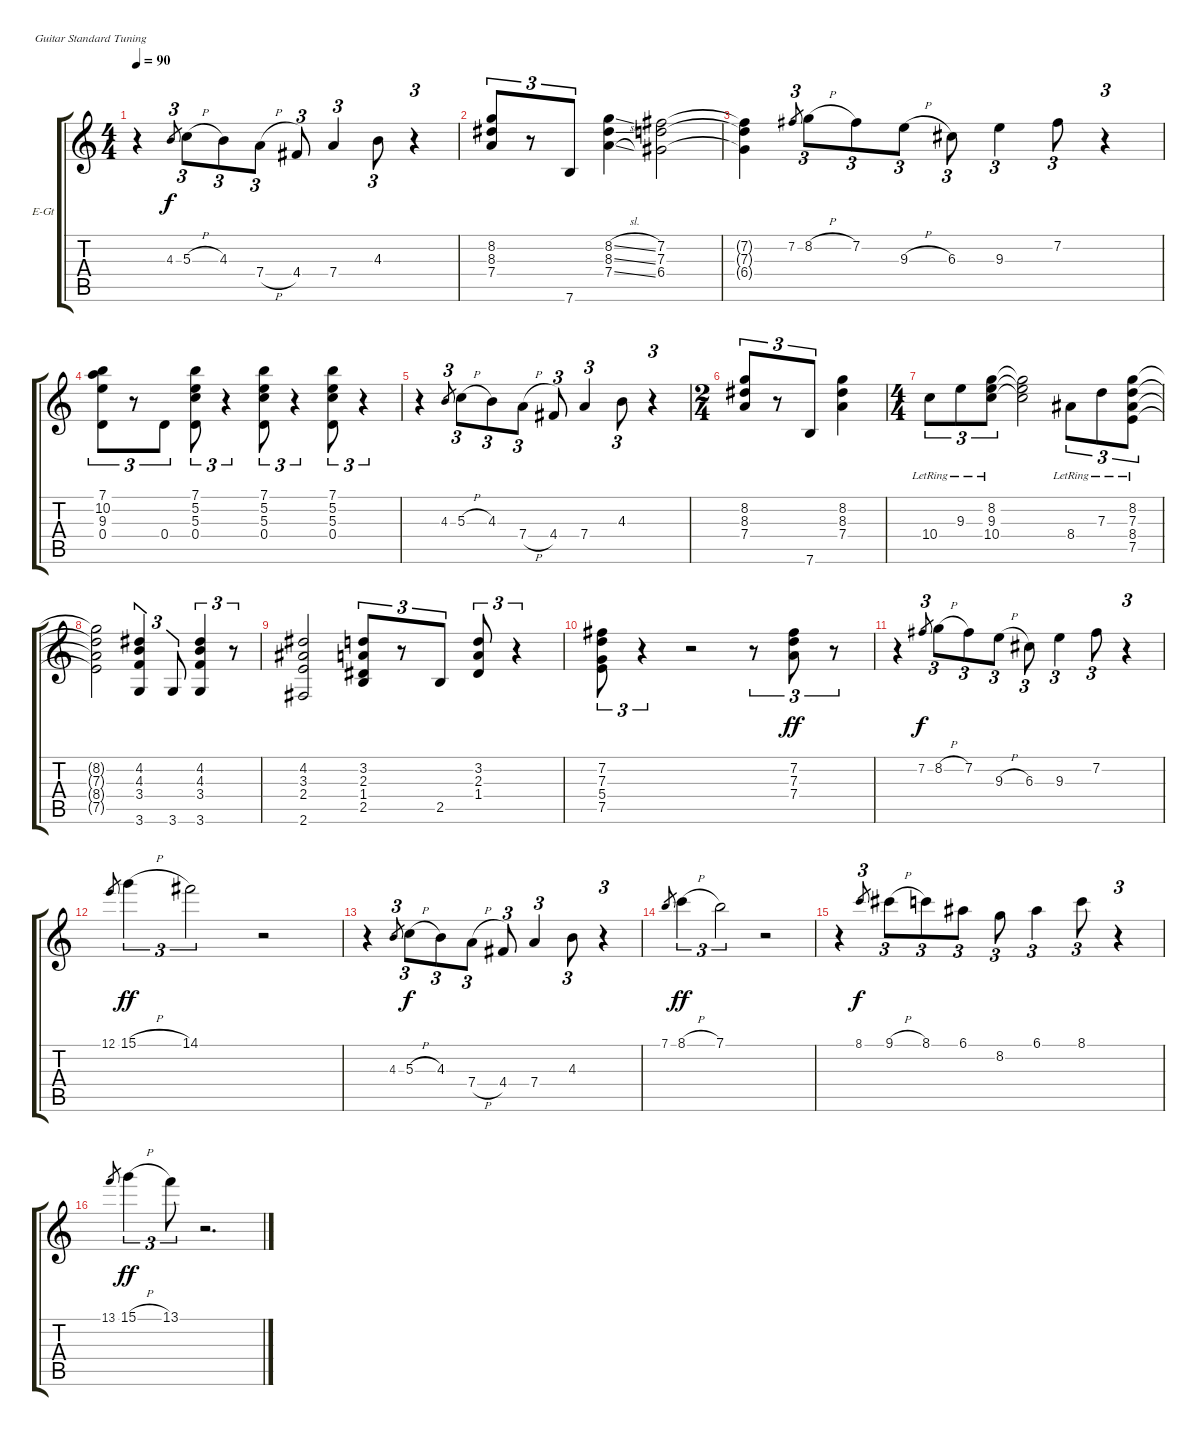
\defaultSystemsLayout 4
\bracketExtendMode groupsimilarinstruments
\firstSystemTrackNameOrientation horizontal
\otherSystemsTrackNameOrientation horizontal
\track ("Electric Guitar" "E-Gt") {instrument electricguitarclean}
\staff {score tabs}
\tuning (E4 B3 G3 D3 A2 E2)
\ts (4 4)
\tempo 90
\clef g2
\ks c
r.4{dy f} 4.3.8{tu (3 2) gr} 5.3{h}.8{tu (3 2)} 4.3.8{tu (3 2)} 7.4{h}.8{tu (3 2)} 4.4.8{tu (3 2)} 7.4.4{tu (3 2)} 4.3.8{tu (3 2)} r.4{tu (3 2)} |
(8.2 8.3 7.4).8{tu (3 2)} r.8{tu (3 2)} 7.6.8{tu (3 2)} (8.3{sl} 8.2{sl} 7.4{sl}).4 (6.4 7.3 7.2).2 |
(6.4{t} 7.3{t} 7.2{t}).4 7.2.8{tu (3 2) gr} 8.2{h}.8{tu (3 2)} 7.2.8{tu (3 2)} 9.3{h}.8{tu (3 2)} 6.3.8{tu (3 2)} 9.3.4{tu (3 2)} 7.2.8{tu (3 2)} r.4{tu (3 2)} |
(7.1 10.2 0.4 9.3).8{tu (3 2)} r.8{tu (3 2)} 0.4.8{tu (3 2)} (0.4 7.1 5.2 5.3).8{tu (3 2)} r.4{tu (3 2)} (7.1 5.2 5.3 0.4).8{tu (3 2)} r.4{tu (3 2)} (0.4 5.3 5.2 7.1).8{tu (3 2)} r.4{tu (3 2)} |
r.4 4.3.8{tu (3 2) gr} 5.3{h}.8{tu (3 2)} 4.3.8{tu (3 2)} 7.4{h}.8{tu (3 2)} 4.4.8{tu (3 2)} 7.4.4{tu (3 2)} 4.3.8{tu (3 2)} r.4{tu (3 2)} |
\ts (2 4)
(8.2 8.3 7.4).8{tu (3 2)} r.8{tu (3 2)} 7.6.8{tu (3 2)} (8.3 8.2 7.4).4 |
\ts (4 4)
10.4{lr}.8{tu (3 2)} 9.3{lr}.8{tu (3 2)} (8.2{lr} 10.4 9.3).8{tu (3 2)} (8.2{t} 10.4{t} 9.3{t}).2 8.4{lr}.8{tu (3 2)} 7.3{lr}.8{tu (3 2)} (8.2{lr} 7.3 8.4 7.5).8{tu (3 2)} |
(8.2{t} 7.3{t} 8.4{t} 7.5{t}).2 (3.4 4.3 4.2 3.6).4{tu (3 2)} 3.6.8{tu (3 2)} (3.4 4.3 4.2 3.6).4{tu (3 2)} r.8{tu (3 2)} |
(4.2 3.3 2.4 2.6).2 (2.5 1.4 2.3 3.2).8{tu (3 2)} r.8{tu (3 2)} 2.5.8{tu (3 2)} (1.4 2.3 3.2).8{tu (3 2)} r.4{tu (3 2)} |
(7.3 7.2 5.4 7.5).8{tu (3 2)} r.4{tu (3 2)} r.2 r.8{tu (3 2)} (7.4 7.3 7.2).8{tu (3 2) dy ff} r.8{tu (3 2)} |
r.4 7.2.8{tu (3 2) gr dy f} 8.2{h}.8{tu (3 2)} 7.2.8{tu (3 2)} 9.3{h}.8{tu (3 2)} 6.3.8{tu (3 2)} 9.3.4{tu (3 2)} 7.2.8{tu (3 2)} r.4{tu (3 2)} |
12.1.8{gr} 15.1{h}.4{tu (3 2) dy ff} 14.1.2{tu (3 2)} r.2 |
r.4 4.3.8{tu (3 2) gr} 5.3{h}.8{tu (3 2) dy f} 4.3.8{tu (3 2)} 7.4{h}.8{tu (3 2)} 4.4.8{tu (3 2)} 7.4.4{tu (3 2)} 4.3.8{tu (3 2)} r.4{tu (3 2)} |
7.1.8{gr} 8.1{h}.4{tu (3 2) dy ff} 7.1.2{tu (3 2)} r.2 |
r.4 8.1.8{tu (3 2) gr dy f} 9.1{h}.8{tu (3 2)} 8.1.8{tu (3 2)} 6.1.8{tu (3 2)} 8.2.8{tu (3 2)} 6.1.4{tu (3 2)} 8.1.8{tu (3 2)} r.4{tu (3 2)} |
13.1.8{tu (3 2) gr} 15.1{h}.4{tu (3 2) dy ff} 13.1.8{tu (3 2)} r.2{d}
